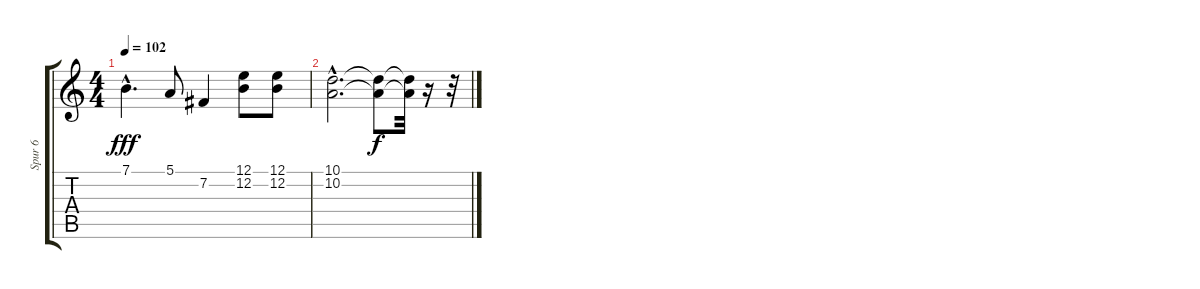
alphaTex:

\track ("Spur 6" "Spur 6") {instrument lead6voice}
\staff {score tabs}
\tuning (E4 B3 G3 D3 A2 E2) {hide}
\ts (4 4)
\tempo 102
\clef g2
\ks c
7.1{hac}.4{d dy fff} 5.1.8 7.2.4 (12.1 12.2).8 (12.1 12.2).8 |
(10.1{hac} 10.2{hac}).2{d} (10.1{t} 10.2{t}).8{dy f} (10.1{t} 10.2{t}).32 r.16 r.32
